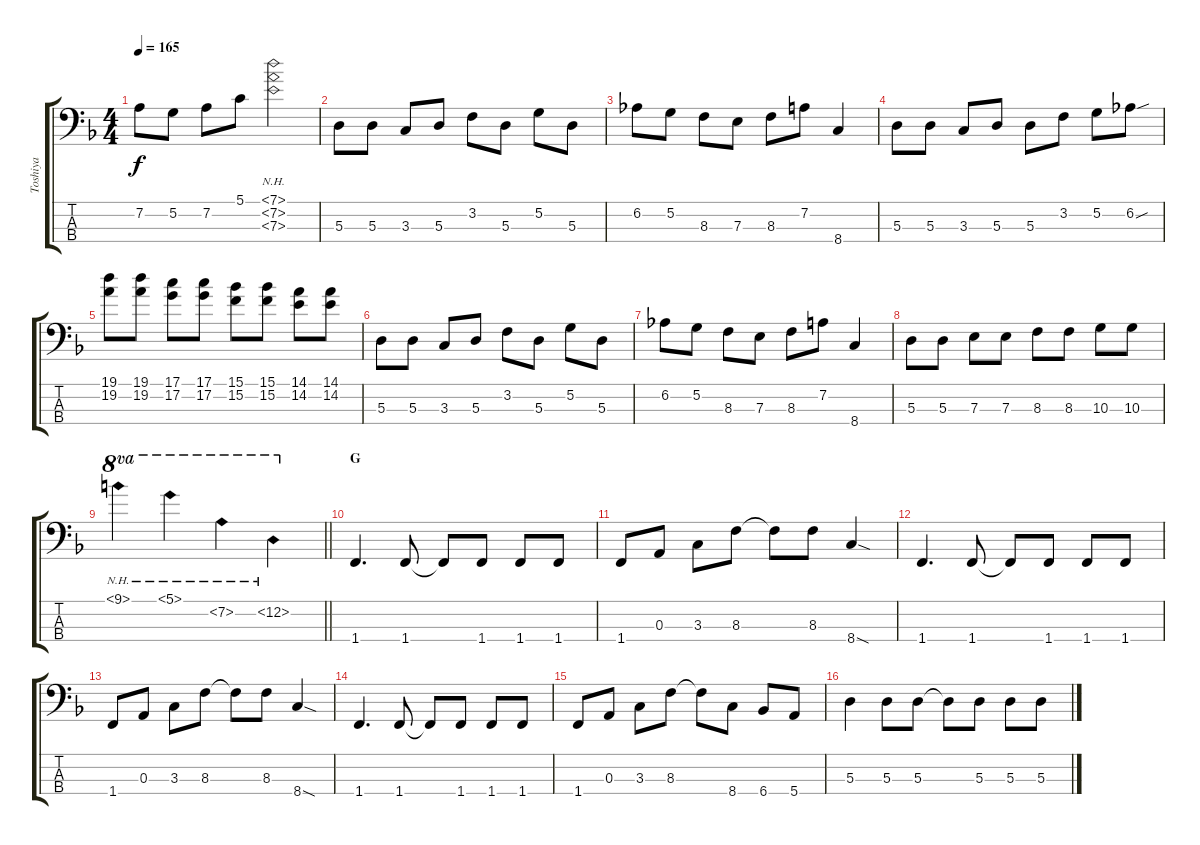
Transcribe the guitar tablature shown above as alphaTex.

\track ("Toshiya" "Toshiya") {instrument electricbasspick}
\staff {score tabs}
\tuning (G2 D2 A1 E1) {hide}
\ts (4 4)
\tempo 165
\clef f4
\ks dminor
7.2.8{dy f} 5.2.8 7.2.8 5.1.8 (7.1{nh} 7.2{nh} 7.3{nh}).2 |
5.3.8 5.3.8 3.3.8 5.3.8 3.2.8 5.3.8 5.2.8 5.3.8 |
6.2.8 5.2.8 8.3.8 7.3.8 8.3.8 7.2.8 8.4.4 |
5.3.8 5.3.8 3.3.8 5.3.8 5.3.8 3.2.8 5.2.8 6.2{sou}.8 |
(19.1 19.2).8 (19.1 19.2).8 (17.1 17.2).8 (17.1 17.2).8 (15.1 15.2).8 (15.1 15.2).8 (14.1 14.2).8 (14.1 14.2).8 |
5.3.8 5.3.8 3.3.8 5.3.8 3.2.8 5.3.8 5.2.8 5.3.8 |
6.2.8 5.2.8 8.3.8 7.3.8 8.3.8 7.2.8 8.4.4 |
5.3.8 5.3.8 7.3.8 7.3.8 8.3.8 8.3.8 10.3.8 10.3.8 |
\barLineRight lightlight
9.1{nh}.4{ot 8va} 5.1{nh}.4{ot 8va} 7.2{nh}.4{ot 8va} 12.2{nh}.4{ot 8va} |
\section ("" "G")
1.4.4{d} 1.4.8 1.4{t}.8 1.4.8 1.4.8 1.4.8 |
1.4.8 0.3.8 3.3.8 8.3.8 8.3{t}.8 8.3.8 8.4{sod}.4 |
1.4.4{d} 1.4.8 1.4{t}.8 1.4.8 1.4.8 1.4.8 |
1.4.8 0.3.8 3.3.8 8.3.8 8.3{t}.8 8.3.8 8.4{sod}.4 |
1.4.4{d} 1.4.8 1.4{t}.8 1.4.8 1.4.8 1.4.8 |
1.4.8 0.3.8 3.3.8 8.3.8 8.3{t}.8 8.4.8 6.4.8 5.4.8 |
5.3.4 5.3.8 5.3.8 5.3{t}.8 5.3.8 5.3.8 5.3.8
